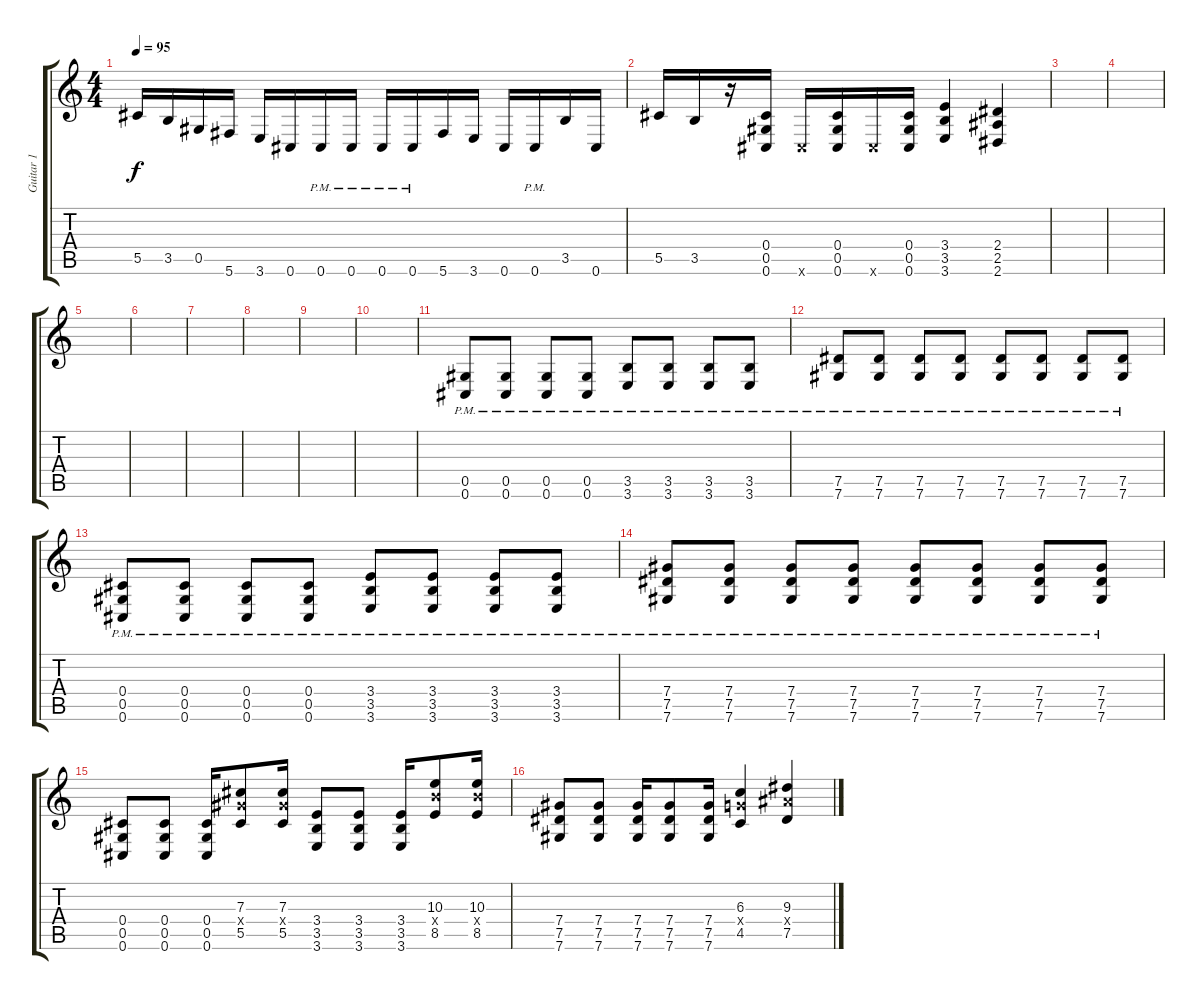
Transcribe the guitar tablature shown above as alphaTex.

\track ("Guitar 1" "Guitar 1") {instrument distortionguitar}
\staff {score tabs}
\tuning (Eb4 Bb3 Gb3 Db3 Ab2 Db2) {hide}
\ts (4 4)
\tempo 95
\clef g2
\ks c
5.5.16{dy f} 3.5.16 0.5.16 5.6.16 3.6.16 0.6.16 0.6{pm}.16 0.6{pm}.16 0.6{pm}.16 0.6{pm}.16 5.6.16 3.6.16 0.6.16 0.6{pm}.16 3.5.16 0.6.16 |
5.5.16 3.5.16 r.16 (0.4 0.5 0.6).16 0.6{x}.16 (0.4 0.5 0.6).16 0.6{x}.16 (0.4 0.5 0.6).16 (3.4 3.5 3.6).4 (2.4 2.5 2.6).4 |
|
|
|
|
|
|
|
|
(0.5{pm} 0.6{pm}).8 (0.5{pm} 0.6{pm}).8 (0.5{pm} 0.6{pm}).8 (0.5{pm} 0.6{pm}).8 (3.5{pm} 3.6{pm}).8 (3.5{pm} 3.6{pm}).8 (3.5{pm} 3.6{pm}).8 (3.5{pm} 3.6{pm}).8 |
(7.5{pm} 7.6{pm}).8 (7.5{pm} 7.6{pm}).8 (7.5{pm} 7.6{pm}).8 (7.5{pm} 7.6{pm}).8 (7.5{pm} 7.6{pm}).8 (7.5{pm} 7.6{pm}).8 (7.5{pm} 7.6{pm}).8 (7.5{pm} 7.6{pm}).8 |
(0.4{pm} 0.5{pm} 0.6{pm}).8 (0.4{pm} 0.5{pm} 0.6{pm}).8 (0.4{pm} 0.5{pm} 0.6{pm}).8 (0.4{pm} 0.5{pm} 0.6{pm}).8 (3.4{pm} 3.5{pm} 3.6{pm}).8 (3.4{pm} 3.5{pm} 3.6{pm}).8 (3.4{pm} 3.5{pm} 3.6{pm}).8 (3.4{pm} 3.5{pm} 3.6{pm}).8 |
(7.4{pm} 7.5{pm} 7.6{pm}).8 (7.4{pm} 7.5{pm} 7.6{pm}).8 (7.4{pm} 7.5{pm} 7.6{pm}).8 (7.4{pm} 7.5{pm} 7.6{pm}).8 (7.4{pm} 7.5{pm} 7.6{pm}).8 (7.4{pm} 7.5{pm} 7.6{pm}).8 (7.4{pm} 7.5{pm} 7.6{pm}).8 (7.4{pm} 7.5{pm} 7.6{pm}).8 |
(0.4 0.5 0.6).8 (0.4 0.5 0.6).8 (0.4 0.5 0.6).16 (7.3 7.4{x} 5.5).8 (7.3 7.4{x} 5.5).16 (3.4 3.5 3.6).8 (3.4 3.5 3.6).8 (3.4 3.5 3.6).16 (10.3 10.4{x} 8.5).8 (10.3 10.4{x} 8.5).16 |
(7.4 7.5 7.6).8 (7.4 7.5 7.6).8 (7.4 7.5 7.6).16 (7.4 7.5 7.6).8 (7.4 7.5 7.6).16 (6.3 6.4{x} 4.5).4 (9.3 9.4{x} 7.5).4
